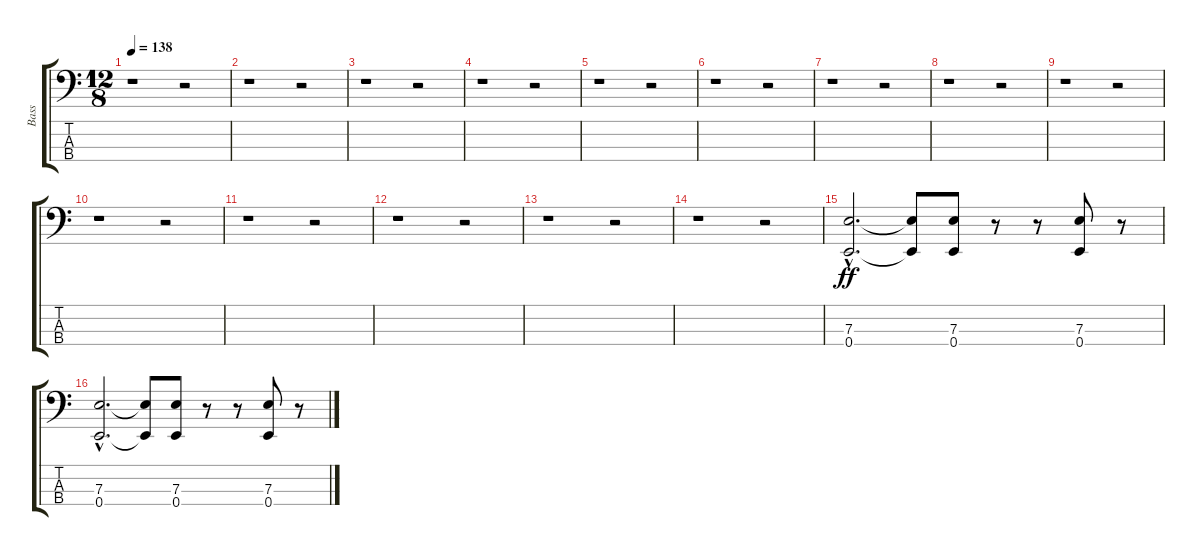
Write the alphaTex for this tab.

\track ("Bass" "Bass") {instrument electricbassfinger}
\staff {score tabs}
\tuning (G2 D2 A1 E1) {hide}
\ts (12 8)
\tempo 138
\clef f4
\ks c
r.1{dy ff instrument electricbassfinger} r.2 |
r.1 r.2 |
r.1 r.2 |
r.1 r.2 |
r.1 r.2 |
r.1 r.2 |
r.1 r.2 |
r.1 r.2 |
r.1 r.2 |
r.1 r.2 |
r.1 r.2 |
r.1 r.2 |
r.1 r.2 |
r.1 r.2 |
(7.3{hac} 0.4{hac}).2{d} (7.3{t} 0.4{t}).8 (7.3 0.4).8 r.8 r.8 (7.3 0.4).8 r.8 |
(7.3{hac} 0.4{hac}).2{d} (7.3{t} 0.4{t}).8 (7.3 0.4).8 r.8 r.8 (7.3 0.4).8 r.8
